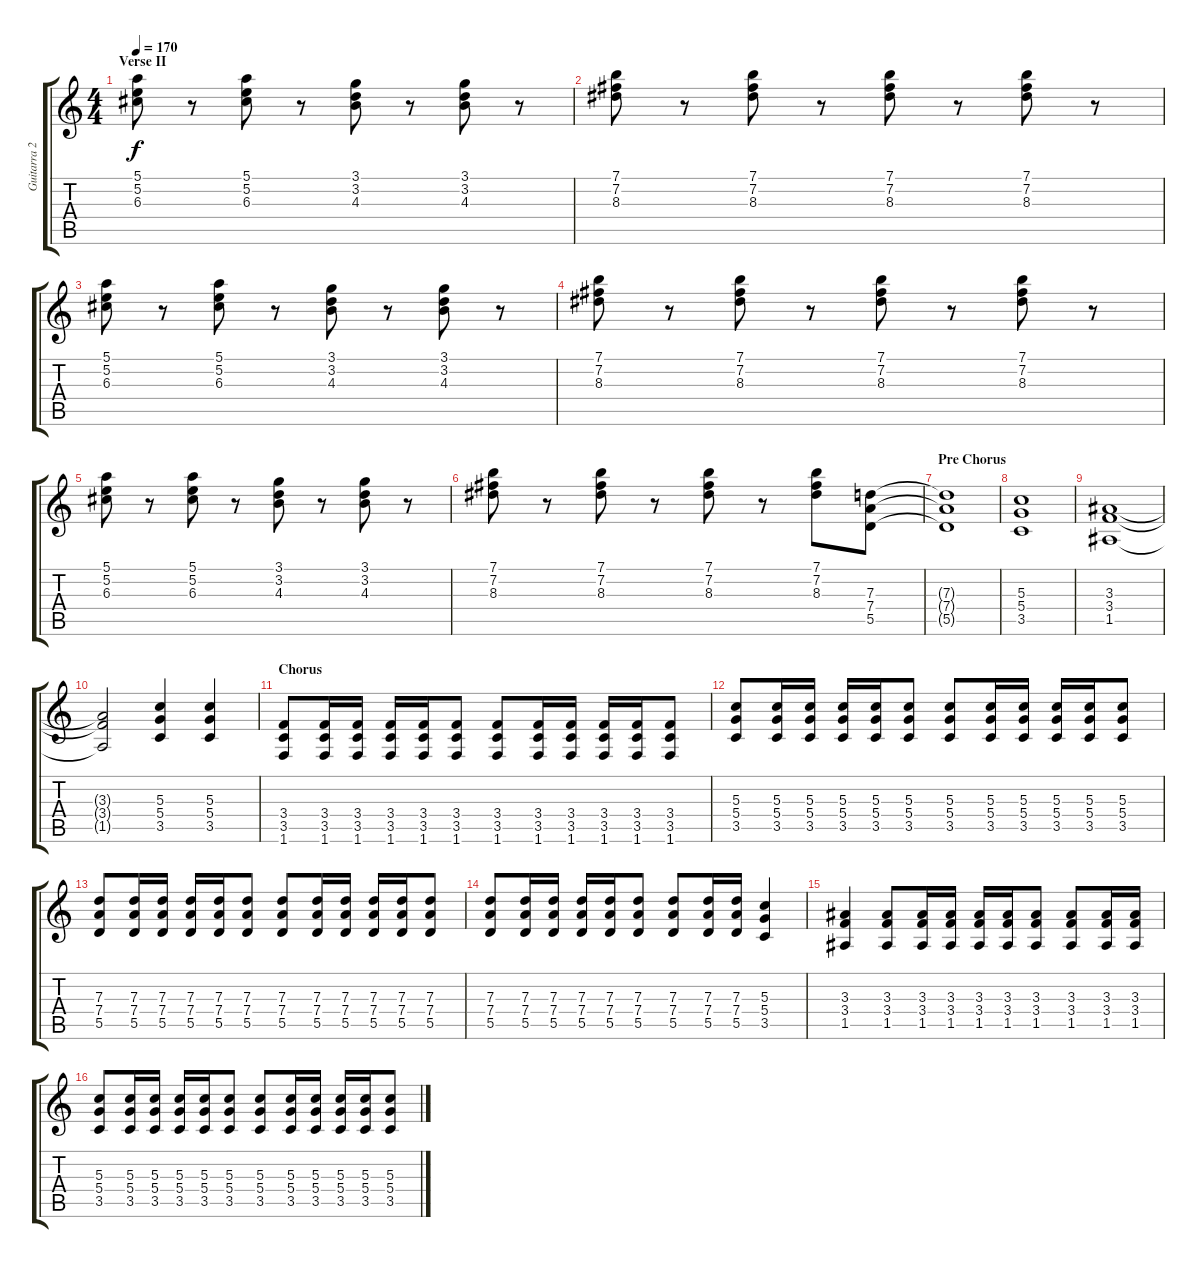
\track ("Guitarra 2 - Erik" "Guitarra 2") {instrument distortionguitar}
\staff {score tabs}
\tuning (E4 B3 G3 D3 A2 E2) {hide}
\ts (4 4)
\section ("" "Verse II")
\tempo 170
\clef g2
\ks c
(5.1 5.2 6.3).8{dy f instrument electricguitarclean} r.8 (5.1 5.2 6.3).8 r.8 (3.1 3.2 4.3).8 r.8 (3.1 3.2 4.3).8 r.8 |
(7.1 7.2 8.3).8 r.8 (7.1 7.2 8.3).8 r.8 (7.1 7.2 8.3).8 r.8 (7.1 7.2 8.3).8 r.8 |
(5.1 5.2 6.3).8 r.8 (5.1 5.2 6.3).8 r.8 (3.1 3.2 4.3).8 r.8 (3.1 3.2 4.3).8 r.8 |
(7.1 7.2 8.3).8 r.8 (7.1 7.2 8.3).8 r.8 (7.1 7.2 8.3).8 r.8 (7.1 7.2 8.3).8 r.8 |
(5.1 5.2 6.3).8 r.8 (5.1 5.2 6.3).8 r.8 (3.1 3.2 4.3).8 r.8 (3.1 3.2 4.3).8 r.8 |
(7.1 7.2 8.3).8 r.8 (7.1 7.2 8.3).8 r.8 (7.1 7.2 8.3).8 r.8 (7.1 7.2 8.3).8 (7.3 7.4 5.5).8{instrument distortionguitar} |
\section ("" "Pre Chorus")
(7.3{t} 7.4{t} 5.5{t}).1 |
(5.3 5.4 3.5).1 |
(3.3 3.4 1.5).1 |
(3.3{t} 3.4{t} 1.5{t}).2 (5.3 5.4 3.5).4 (5.3 5.4 3.5).4 |
\section ("" "Chorus")
(3.4 3.5 1.6).8 (3.4 3.5 1.6).16 (3.4 3.5 1.6).16 (3.4 3.5 1.6).16 (3.4 3.5 1.6).16 (3.4 3.5 1.6).8 (3.4 3.5 1.6).8 (3.4 3.5 1.6).16 (3.4 3.5 1.6).16 (3.4 3.5 1.6).16 (3.4 3.5 1.6).16 (3.4 3.5 1.6).8 |
(5.3 5.4 3.5).8 (5.3 5.4 3.5).16 (5.3 5.4 3.5).16 (5.3 5.4 3.5).16 (5.3 5.4 3.5).16 (5.3 5.4 3.5).8 (5.3 5.4 3.5).8 (5.3 5.4 3.5).16 (5.3 5.4 3.5).16 (5.3 5.4 3.5).16 (5.3 5.4 3.5).16 (5.3 5.4 3.5).8 |
(7.3 7.4 5.5).8 (7.3 7.4 5.5).16 (7.3 7.4 5.5).16 (7.3 7.4 5.5).16 (7.3 7.4 5.5).16 (7.3 7.4 5.5).8 (7.3 7.4 5.5).8 (7.3 7.4 5.5).16 (7.3 7.4 5.5).16 (7.3 7.4 5.5).16 (7.3 7.4 5.5).16 (7.3 7.4 5.5).8 |
(7.3 7.4 5.5).8 (7.3 7.4 5.5).16 (7.3 7.4 5.5).16 (7.3 7.4 5.5).16 (7.3 7.4 5.5).16 (7.3 7.4 5.5).8 (7.3 7.4 5.5).8 (7.3 7.4 5.5).16 (7.3 7.4 5.5).16 (5.3 5.4 3.5).4 |
(3.3 3.4 1.5).4 (3.3 3.4 1.5).8 (3.3 3.4 1.5).16 (3.3 3.4 1.5).16 (3.3 3.4 1.5).16 (3.3 3.4 1.5).16 (3.3 3.4 1.5).8 (3.3 3.4 1.5).8 (3.3 3.4 1.5).16 (3.3 3.4 1.5).16 |
(5.3 5.4 3.5).8 (5.3 5.4 3.5).16 (5.3 5.4 3.5).16 (5.3 5.4 3.5).16 (5.3 5.4 3.5).16 (5.3 5.4 3.5).8 (5.3 5.4 3.5).8 (5.3 5.4 3.5).16 (5.3 5.4 3.5).16 (5.3 5.4 3.5).16 (5.3 5.4 3.5).16 (5.3 5.4 3.5).8
